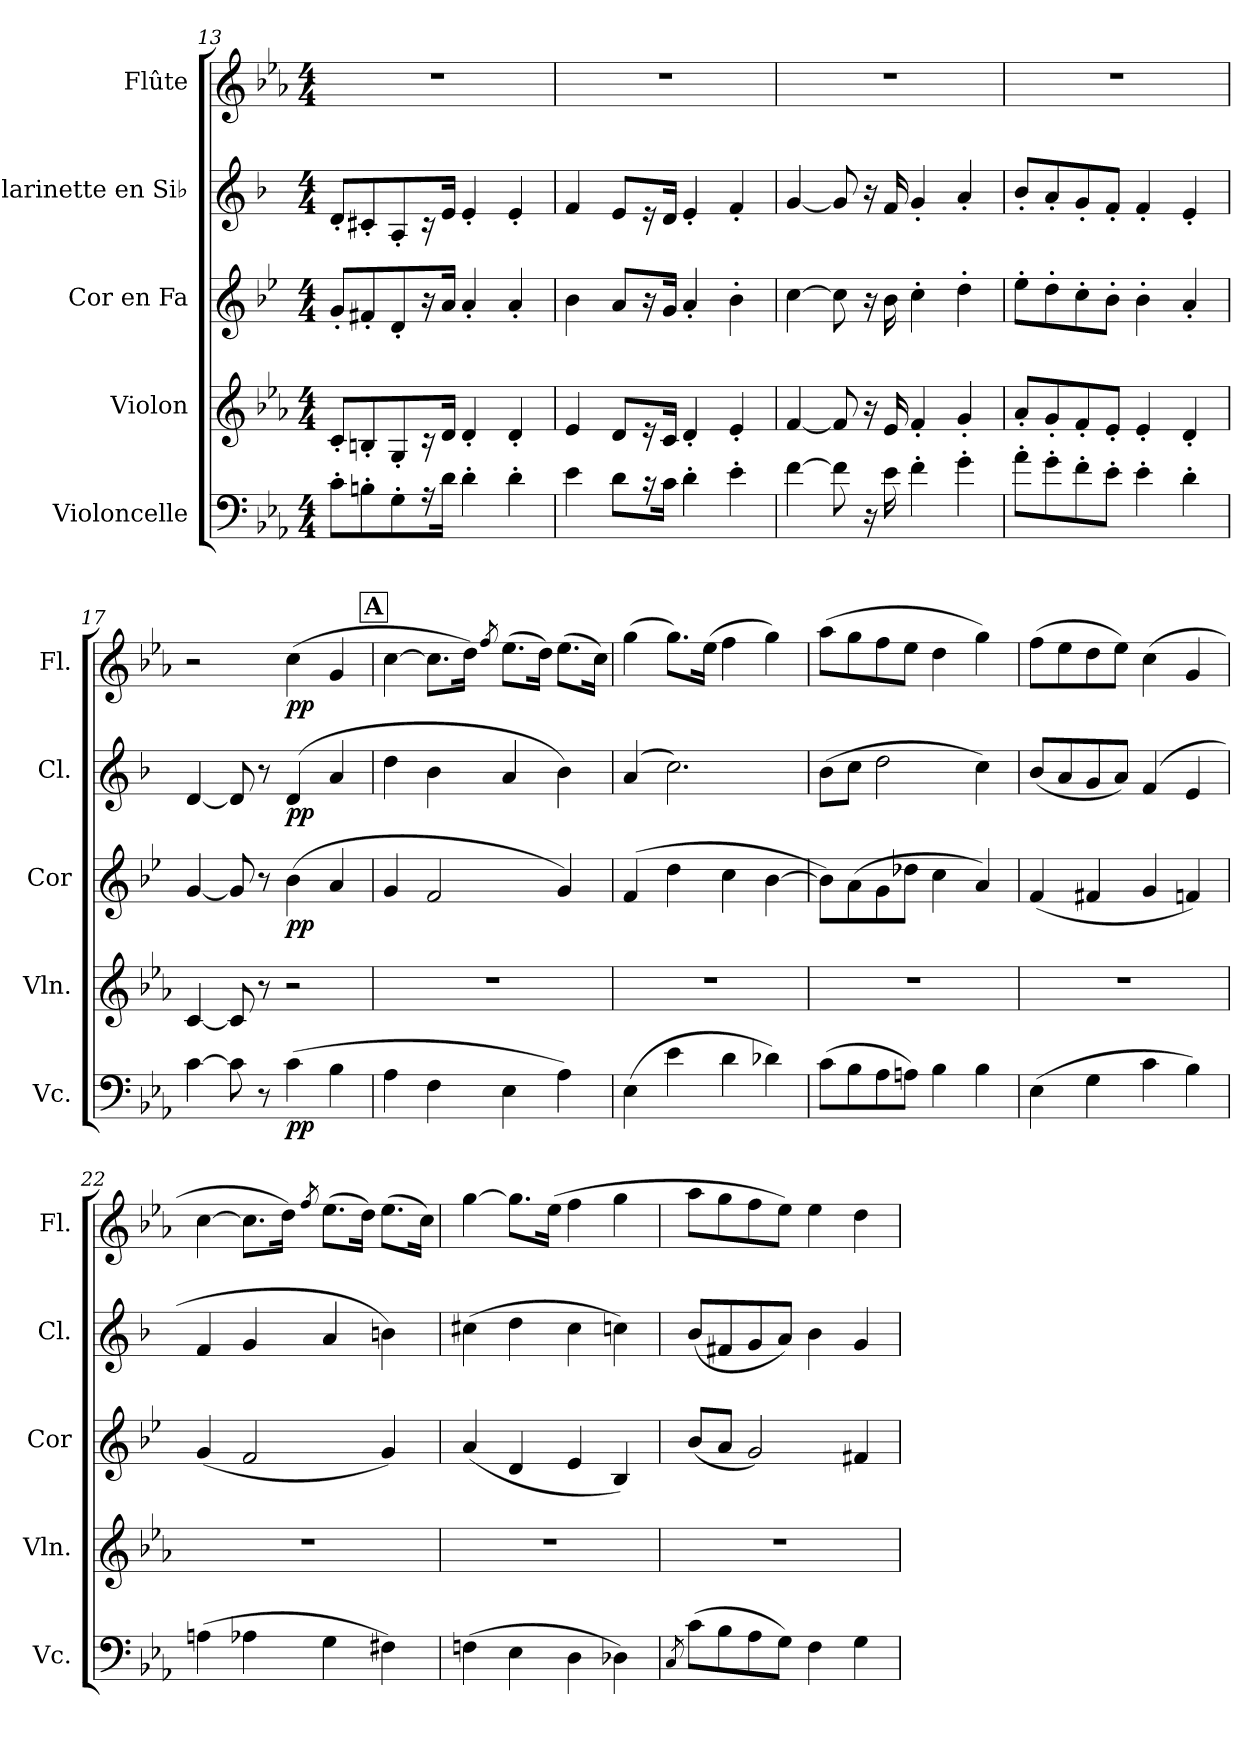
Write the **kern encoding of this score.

**kern	**dynam	**kern	**kern	**dynam	**kern	**dynam	**kern	**dynam
*part5	*part5	*part4	*part3	*part3	*part2	*part2	*part1	*part1
*staff5	*staff5	*staff4	*staff3	*staff3	*staff2	*staff2	*staff1	*staff1
*I"Violoncelle	*	*I"Violon	*I"Cor en Fa	*	*I"Clarinette en Si♭	*	*I"Flûte	*
*I'Vc.	*	*I'Vln.	*I'Cor	*	*I'Cl.	*	*I'Fl.	*
*clefF4	*	*clefG2	*clefG2	*	*clefG2	*	*clefG2	*
*	*	*	*ITrd4c7	*	*ITrd1c2	*	*	*
*k[b-e-a-]	*	*k[b-e-a-]	*k[b-e-a-]	*	*k[b-e-a-]	*	*k[b-e-a-]	*
*M4/4	*	*M4/4	*M4/4	*	*M4/4	*	*M4/4	*
=13	=13	=13	=13	=13	=13	=13	=13	=13
8c'\L	.	8c'/L	8c'/L	.	8c'/L	.	1r	.
8Bn'\	.	8Bn'/	8Bn'/	.	8Bn'/	.	.	.
8G'\	.	8G'/	8G'/	.	8G'/	.	.	.
16r	.	16r	16r	.	16r	.	.	.
16d\Jk	.	16d/Jk	16d/Jk	.	16d/Jk	.	.	.
4d'\	.	4d'/	4d'/	.	4d'/	.	.	.
4d'\	.	4d'/	4d'/	.	4d'/	.	.	.
=14	=14	=14	=14	=14	=14	=14	=14	=14
4e-\	.	4e-/	4e-\	.	4e-/	.	1r	.
8d\L	.	8d/L	8d/L	.	8d/L	.	.	.
16r	.	16r	16r	.	16r	.	.	.
16c\Jk	.	16c/Jk	16c/Jk	.	16c/Jk	.	.	.
4d'\	.	4d'/	4d'/	.	4d'/	.	.	.
4e-'\	.	4e-'/	4e-'\	.	4e-'/	.	.	.
=15	=15	=15	=15	=15	=15	=15	=15	=15
[4f\	.	[4f/	[4f\	.	[4f/	.	1r	.
8f\]	.	8f/]	8f\]	.	8f/]	.	.	.
16r	.	16r	16r	.	16r	.	.	.
16e-\	.	16e-/	16e-\	.	16e-/	.	.	.
4f'\	.	4f'/	4f'\	.	4f'/	.	.	.
4g'\	.	4g'/	4g'\	.	4g'/	.	.	.
=16	=16	=16	=16	=16	=16	=16	=16	=16
8a-'\L	.	8a-'/L	8a-'\L	.	8a-'/L	.	1r	.
8g'\	.	8g'/	8g'\	.	8g'/	.	.	.
8f'\	.	8f'/	8f'\	.	8f'/	.	.	.
8e-'\J	.	8e-'/J	8e-'\J	.	8e-'/J	.	.	.
4e-'\	.	4e-'/	4e-'\	.	4e-'/	.	.	.
4d'\	.	4d'/	4d'/	.	4d'/	.	.	.
=17	=17	=17	=17	=17	=17	=17	=17	=17
[4c\	.	[4c/	[4c/	.	[4c/	.	2r	.
8c\]	.	8c/]	8c/]	.	8c/]	.	.	.
8r	.	8r	8r	.	8r	.	.	.
!	!LO:DY:b	!	!	!LO:DY:b	!	!LO:DY:b	!	!LO:DY:b
(>4c\	pp	2r	(>4e-\	pp	(>4c/	pp	(>4cc\	pp
4B-\	.	.	4d/	.	4g/	.	4g/	.
!!LO:PB:g=z
!!LO:REH:place=s1:a:B:fs=14:t=A
=18	=18	=18	=18	=18	=18	=18	=18	=18
4A-\	.	1r	4c/	.	4cc\	.	[4cc\	.
4F\	.	.	2B-/	.	4a-\	.	8.cc\L]	.
.	.	.	.	.	.	.	16dd\Jk)	.
.	.	.	.	.	.	.	8qff/	.
4E-\	.	.	.	.	4g/	.	(>8.ee-\L	.
.	.	.	.	.	.	.	16dd\Jk)	.
4A-\)	.	.	4c/)	.	4a-\)	.	(>8.ee-\L	.
.	.	.	.	.	.	.	16cc\Jk)	.
=19	=19	=19	=19	=19	=19	=19	=19	=19
(>4E-\	.	1r	(>4B-/	.	(>4g/	.	(>4gg\	.
4e-\	.	.	4g\	.	2.b-\)	.	8.gg\L)	.
.	.	.	.	.	.	.	(>16ee-\Jk	.
4d\	.	.	4f\	.	.	.	4ff\	.
4d-X\)	.	.	[4e-\	.	.	.	4gg\)	.
=20	=20	=20	=20	=20	=20	=20	=20	=20
(>8c\L	.	1r	8e-\L])	.	(>8a-\L	.	(>8aa-\L	.
8B-\	.	.	(>8d\	.	8b-\J	.	8gg\	.
8A-\	.	.	8c\	.	2cc\	.	8ff\	.
8An\J)	.	.	8g-X\J	.	.	.	8ee-\J	.
4B-\	.	.	4f\	.	.	.	4dd\	.
4B-\	.	.	4d/)	.	4b-\)	.	4gg\)	.
=21	=21	=21	=21	=21	=21	=21	=21	=21
(>4E-\	.	1r	(<4B-/	.	(<8a-/L	.	(>8ff\L	.
.	.	.	.	.	8g/	.	8ee-\	.
4G\	.	.	4Bn/	.	8f/	.	8dd\	.
.	.	.	.	.	8g/J)	.	8ee-\J)	.
4c\	.	.	4c/	.	(>4e-/	.	(>4cc\	.
4B-\)	.	.	4B-X/)	.	4d/	.	4g/	.
=22	=22	=22	=22	=22	=22	=22	=22	=22
(>4An\	.	1r	(<4c/	.	4e-/	.	[4cc\	.
4A-X\	.	.	2B-/	.	4f/	.	8.cc\L]	.
.	.	.	.	.	.	.	16dd\Jk)	.
.	.	.	.	.	.	.	8qff/	.
4G\	.	.	.	.	4g/	.	(>8.ee-\L	.
.	.	.	.	.	.	.	16dd\Jk)	.
4F#X\)	.	.	4c/)	.	4an\)	.	(>8.ee-\L	.
.	.	.	.	.	.	.	16cc\Jk)	.
=23	=23	=23	=23	=23	=23	=23	=23	=23
(>4Fn\	.	1r	(<4d/	.	(>4bn\	.	[4gg\	.
4E-\	.	.	4G/	.	4cc\	.	8.gg\L]	.
.	.	.	.	.	.	.	(>16ee-\Jk	.
4D\	.	.	4A-/	.	4b\	.	4ff\	.
4D-X\)	.	.	4E-/)	.	4b-X\)	.	4gg\	.
=24	=24	=24	=24	=24	=24	=24	=24	=24
8qC/	.	.	.	.	.	.	.	.
(>8c\L	.	1r	(<8e-/L	.	(<8a-/L	.	8aa-\L	.
8B-\	.	.	8d/J	.	8en/	.	8gg\	.
8A-\	.	.	2c/)	.	8f/	.	8ff\	.
8G\J)	.	.	.	.	8g/J)	.	8ee-\J)	.
4F\	.	.	.	.	4a-\	.	4ee-\	.
4G\	.	.	4Bn/	.	4f/	.	4dd\	.
=	=	=	=	=	=	=	=	=
*-	*-	*-	*-	*-	*-	*-	*-	*-
